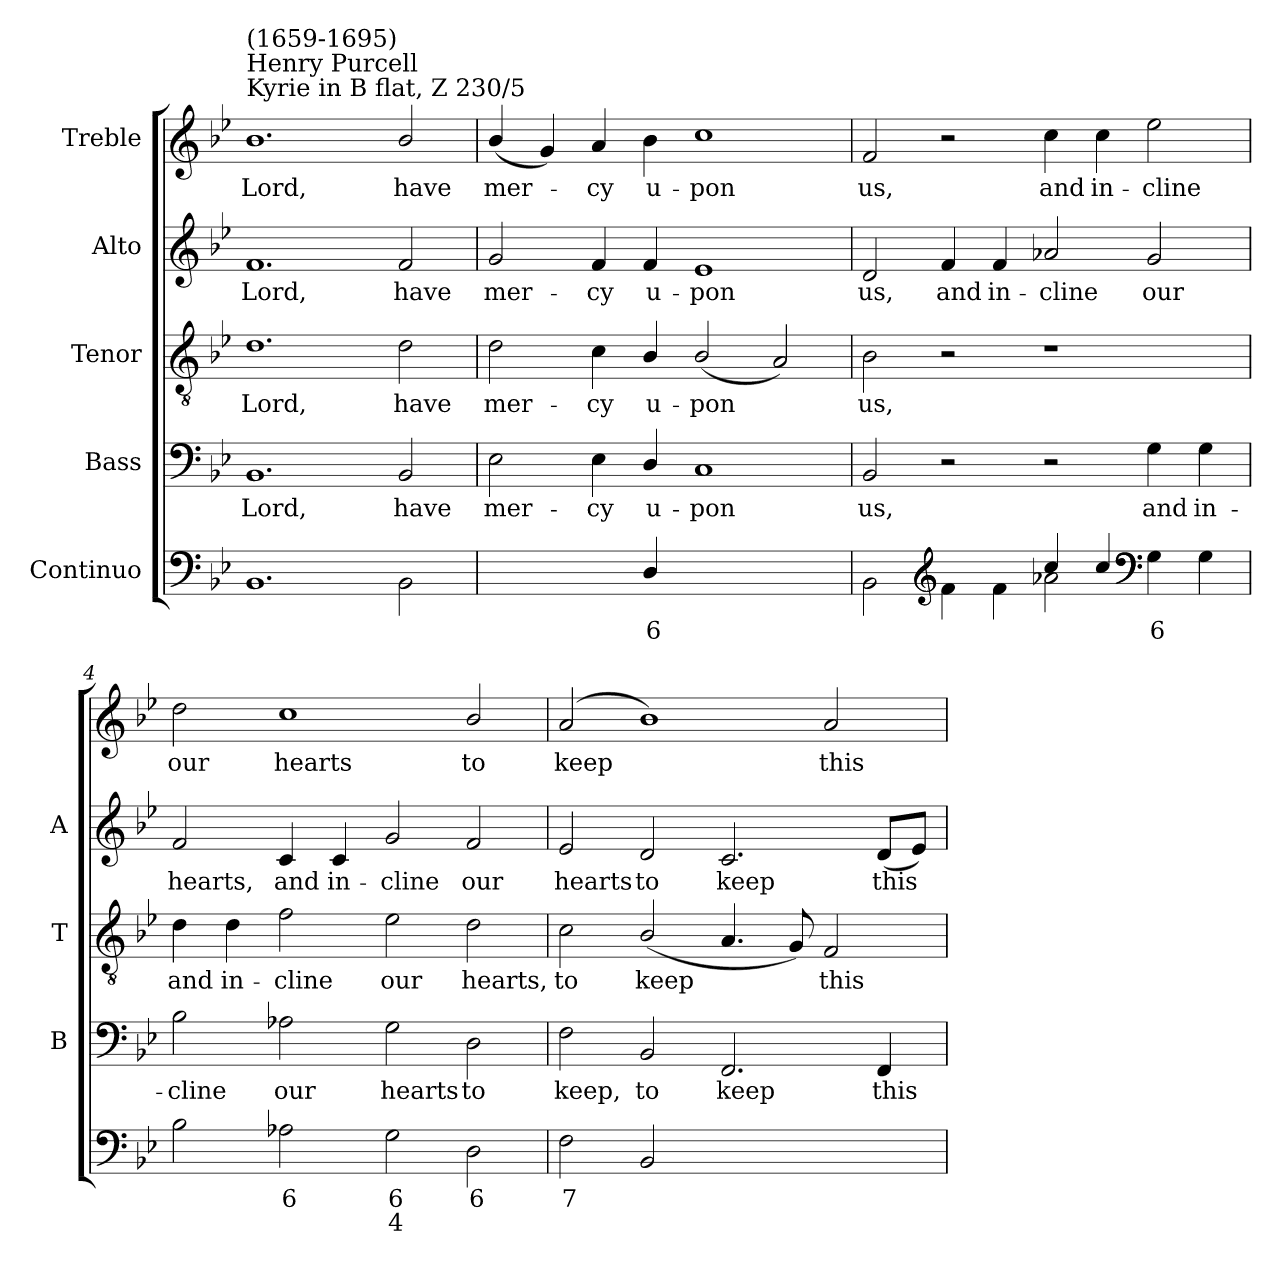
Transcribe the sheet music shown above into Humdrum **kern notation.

**kern	**text	**text	**text	**kern	**text	**kern	**text	**kern	**text	**kern	**text
*part5	*part5	*part5	*part5	*part4	*part4	*part3	*part3	*part2	*part2	*part1	*part1
*staff5	*staff5	*staff5	*staff5	*staff4	*staff4	*staff3	*staff3	*staff2	*staff2	*staff1	*staff1
*I"Continuo	*	*	*	*I"Bass	*	*I"Tenor	*	*I"Alto	*	*I"Treble	*
*	*	*	*	*I'B	*	*I'T	*	*I'A	*	*	*
*clefF4	*	*	*	*clefF4	*	*clefGv2	*	*clefG2	*	*clefG2	*
*k[b-e-]	*	*	*	*k[b-e-]	*	*k[b-e-]	*	*k[b-e-]	*	*k[b-e-]	*
*B-:	*	*	*	*B-:	*	*B-:	*	*B-:	*	*B-:	*
*MM160	*	*	*	*MM160	*	*MM160	*	*MM160	*	*MM160	*
=1	=1	=1	=1	=1	=1	=1	=1	=1	=1	=1	=1
*^	*	*	*	*	*	*	*	*	*	*	*
!	!	!	!	!	!	!	!	!	!	!	!LO:TX:a:t=Kyrie in B flat, Z 230/5	!
!	!	!	!	!	!	!	!	!	!	!	!LO:TX:a:t=Henry Purcell	!
!	!	!	!	!	!	!	!	!	!	!	!LO:TX:a:t=(1659-1695)	!
!	!	!	!	!	!	!LO:LY:b	!	!LO:LY:b	!	!LO:LY:b	!	!LO:LY:b
0ryy	1.BB-	.	.	.	1.BB-	Lord,	1.d	Lord,	1.f	Lord,	1.b-	Lord,
!	!	!	!	!	!	!LO:LY:b	!	!LO:LY:b	!	!LO:LY:b	!	!LO:LY:b
.	2BB-\	.	.	.	2BB-/	have	2d\	have	2f/	have	2b-/	have
=2	=2	=2	=2	=2	=2	=2	=2	=2	=2	=2	=2	=2
!	!	!LO:LY:b	!	!	!	!LO:LY:b	!	!LO:LY:b	!	!LO:LY:b	!	!LO:LY:b
0ryy	[2E-\yy	7	.	.	2E-\	mer-	2d\	mer-	2g/	mer-	(<4b-/	mer-
.	.	.	.	.	.	.	.	.	.	.	4g/)	.
!	!	!LO:LY:b	!LO:LY:b	!LO:LY:b	!	!LO:LY:b	!	!LO:LY:b	!	!LO:LY:b	!	!LO:LY:b
.	4E-\yy]	6	4	2	4E-\	-cy	4c\	-cy	4f/	-cy	4a/	cy
!	!	!LO:LY:b	!	!	!	!LO:LY:b	!	!LO:LY:b	!	!LO:LY:b	!	!LO:LY:b
.	4D/	6	.	.	4D/	u-	4B-/	u-	4f/	u-	4b-\	u-
!	!	!LO:LY:b	!	!	!	!LO:LY:b	!	!LO:LY:b	!	!LO:LY:b	!	!LO:LY:b
.	[2C/yy	7	.	.	1C	-pon	(<2B-/	-pon	1e-	-pon	1cc	-pon
!	!	!LO:LY:b	!	!	!	!	!	!	!	!	!	!
.	2C/yy]	6	.	.	.	.	2A/)	.	.	.	.	.
=3	=3	=3	=3	=3	=3	=3	=3	=3	=3	=3	=3	=3
!	!	!	!	!	!	!LO:LY:b	!	!LO:LY:b	!	!LO:LY:b	!	!LO:LY:b
2ryy	2BB-\	.	.	.	2BB-/	us,	2B-\	us,	2d/	us,	2f/	us,
*clefG2	*	*	*	*	*	*	*	*	*	*	*	*
!	!	!	!	!	!	!	!	!	!	!LO:LY:b	!	!
2ryy	4f\	.	.	.	2r	.	2r	.	4f/	and	2r	.
!	!	!	!	!	!	!	!	!	!	!LO:LY:b	!	!
.	4f\	.	.	.	.	.	.	.	4f/	in-	.	.
!	!	!	!	!	!	!	!	!	!	!LO:LY:b	!	!LO:LY:b
4cc/	2a-X\	.	.	.	2r	.	1r	.	2a-X/	-cline	4cc\	and
!	!	!	!	!	!	!	!	!	!	!	!	!LO:LY:b
4cc/	.	.	.	.	.	.	.	.	.	.	4cc\	in-
*clefF4	*	*	*	*	*	*	*	*	*	*	*	*
!	!	!LO:LY:b	!	!	!	!LO:LY:b	!	!	!	!LO:LY:b	!	!LO:LY:b
2ryy	4G\	6	.	.	4G\	and	.	.	2g/	our	2ee-\	-cline
!	!	!	!	!	!	!LO:LY:b	!	!	!	!	!	!
.	4G\	.	.	.	4G\	in-	.	.	.	.	.	.
=4	=4	=4	=4	=4	=4	=4	=4	=4	=4	=4	=4	=4
!	!	!	!	!	!	!LO:LY:b	!	!LO:LY:b	!	!LO:LY:b	!	!LO:LY:b
0ryy	2B-\	.	.	.	2B-\	-cline	4d\	and	2f/	hearts,	2dd\	our
!	!	!	!	!	!	!	!	!LO:LY:b	!	!	!	!
.	.	.	.	.	.	.	4d\	in-	.	.	.	.
!	!	!LO:LY:b	!	!	!	!LO:LY:b	!	!LO:LY:b	!	!LO:LY:b	!	!LO:LY:b
.	2A-X\	6	.	.	2A-X\	our	2f\	-cline	4c/	and	1cc	hearts
!	!	!	!	!	!	!	!	!	!	!LO:LY:b	!	!
.	.	.	.	.	.	.	.	.	4c/	in-	.	.
!	!	!LO:LY:b	!LO:LY:b	!	!	!LO:LY:b	!	!LO:LY:b	!	!LO:LY:b	!	!
.	2G\	6	4	.	2G\	hearts	2e-\	our	2g/	-cline	.	.
!	!	!LO:LY:b	!	!	!	!LO:LY:b	!	!LO:LY:b	!	!LO:LY:b	!	!LO:LY:b
.	2D\	6	.	.	2D\	to	2d\	hearts,	2f/	our	2b-/	to
!!LO:LB:g=z
=5	=5	=5	=5	=5	=5	=5	=5	=5	=5	=5	=5	=5
!	!	!LO:LY:b	!	!	!	!LO:LY:b	!	!LO:LY:b	!	!LO:LY:b	!	!LO:LY:b
*v	*v	*	*	*	*	*	*	*	*	*	*	*
2F\	7	.	.	2F\	keep,	2c\	to	2e-/	hearts	(<2a/	keep
!	!	!	!	!	!LO:LY:b	!	!LO:LY:b	!	!LO:LY:b	!	!
2BB-/	.	.	.	2BB-/	to	(<2B-/	keep	2d/	to	1b-)	.
!	!LO:LY:b	!	!	!	!LO:LY:b	!	!	!	!LO:LY:b	!	!
[2FF/yy	4	.	.	2.FF/	keep	4.A/	.	2.c/	keep	.	.
.	.	.	.	.	.	8G/)	.	.	.	.	.
!	!LO:LY:b	!	!	!	!	!	!LO:LY:b	!	!	!	!LO:LY:b
2FF/yy]	3	.	.	.	.	2F/	this	.	.	2a/	this
!	!	!	!	!	!LO:LY:b	!	!	!	!LO:LY:b	!	!
.	.	.	.	4FF/	this	.	.	(<8d/L	this	.	.
.	.	.	.	.	.	.	.	8e-/J)	.	.	.
=	=	=	=	=	=	=	=	=	=	=	=
*-	*-	*-	*-	*-	*-	*-	*-	*-	*-	*-	*-
